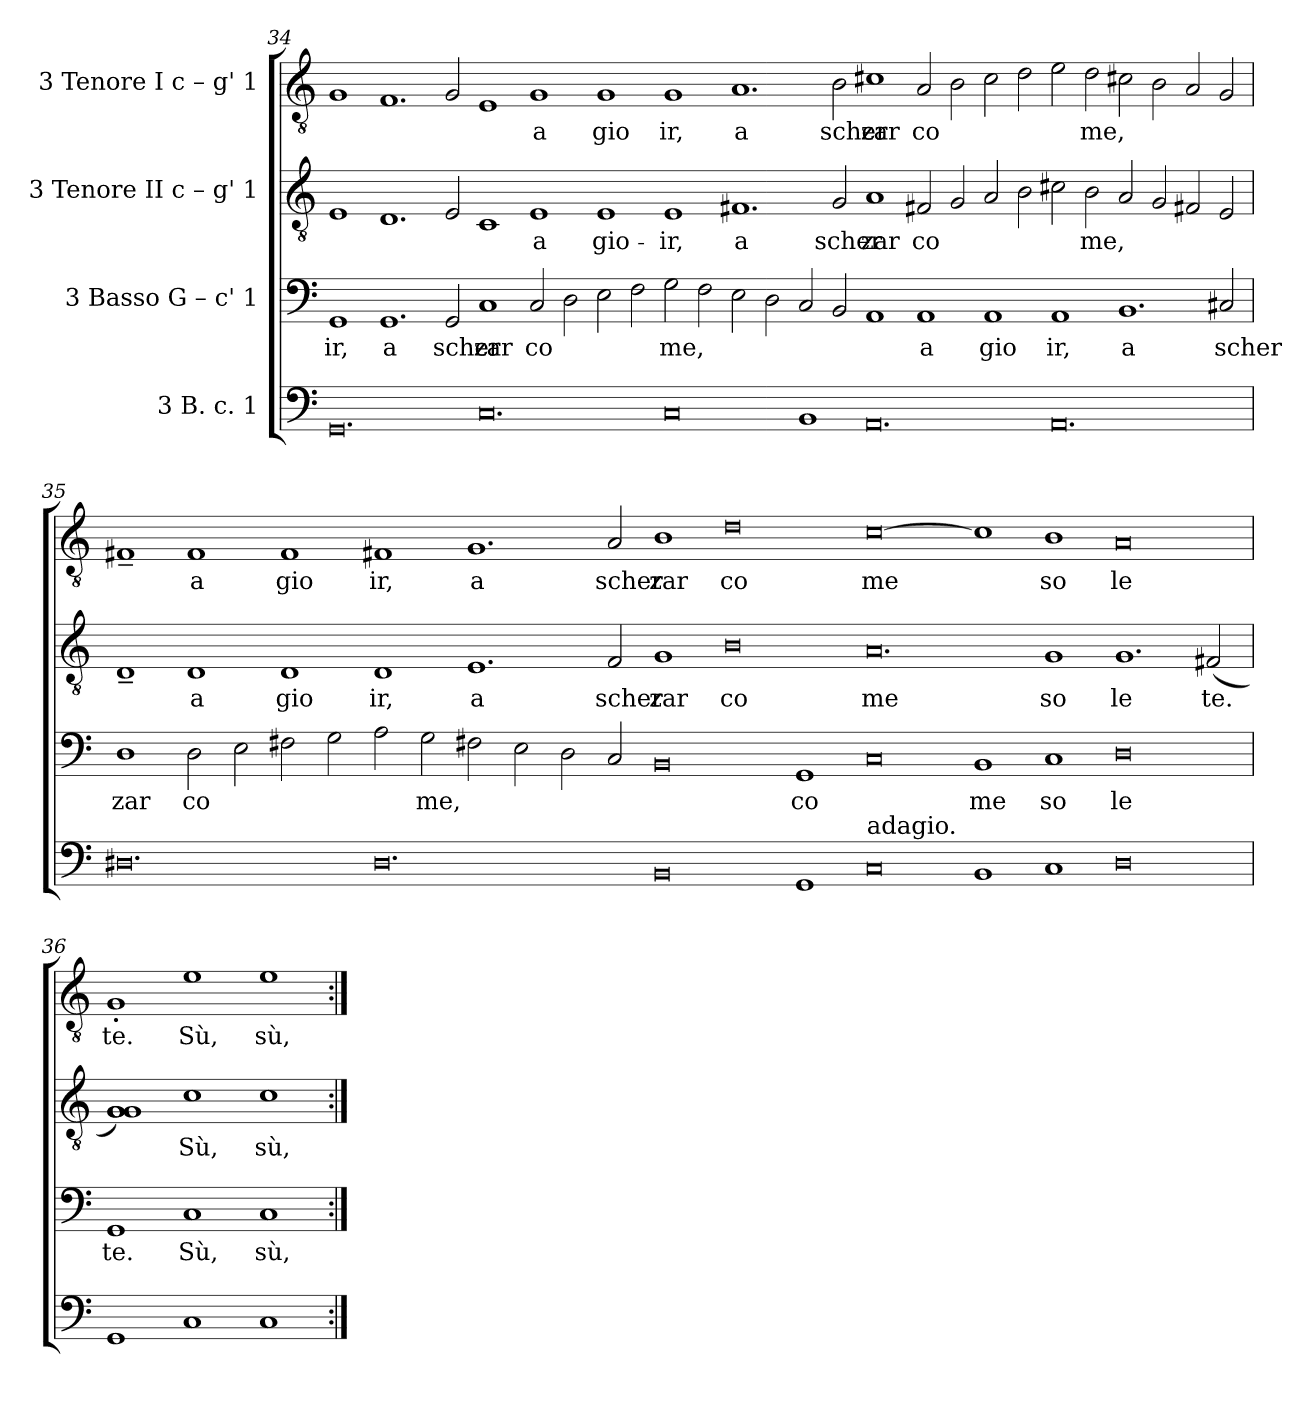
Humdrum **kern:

**kern	**kern	**text	**kern	**text	**kern	**text
*part4	*part3	*part3	*part2	*part2	*part1	*part1
*staff4	*staff3	*staff3	*staff2	*staff2	*staff1	*staff1
*I"3  B. c.  1	*I"3  Basso  G – c'  1	*	*I"3  Tenore II  c – g'  1	*	*I"3  Tenore I  c – g'  1	*
!!LO:PB:g=z
*clefF4	*clefF4	*	*clefGv2	*	*clefGv2	*
*k[]	*k[]	*	*k[]	*	*k[]	*
*C:	*C:	*	*C:	*	*C:	*
=34	=34	=34	=34	=34	=34	=34
!	!	!LO:LY:b:rj	!	!LO:LY:b:rj	!	!LO:LY:b:rj
0.GG	1GG	-ir,	1E	.	1G	.
!	!	!LO:LY:b:rj	!	!LO:LY:b:rj	!	!LO:LY:b:rj
.	1.GG	a	1.D	.	1.F	.
!	!	!LO:LY:b:rj	!	!LO:LY:b:rj	!	!LO:LY:b:rj
.	2GG/	scher	2E/	.	2G/	.
!	!	!LO:LY:b:rj	!	!LO:LY:b:rj	!	!LO:LY:b:rj
0.C	1C	zar	1C	.	1E	.
!	!	!LO:LY:b:rj	!	!LO:LY:b:rj	!	!LO:LY:b:rj
.	2C/	co	1E	a	1G	a
!	!	!LO:LY:b:rj	!	!	!	!
.	2D\	.	.	.	.	.
!	!	!LO:LY:b:rj	!	!LO:LY:b:rj	!	!LO:LY:b:rj
.	2E\	.	1E	gio-	1G	gio
!	!	!LO:LY:b:rj	!	!	!	!
.	2F\	.	.	.	.	.
!	!	!LO:LY:b:rj	!	!LO:LY:b:rj	!	!LO:LY:b:rj
0C	2G\	me,	1E	-ir,	1G	ir,
!	!	!LO:LY:b:rj	!	!	!	!
.	2F\	.	.	.	.	.
!	!	!LO:LY:b:rj	!	!LO:LY:b:rj	!	!LO:LY:b:rj
.	2E\	.	1.F#X	a	1.A	a
!	!	!LO:LY:b:rj	!	!	!	!
.	2D\	.	.	.	.	.
!	!	!LO:LY:b:rj	!	!	!	!
1BB	2C/	.	.	.	.	.
!	!	!LO:LY:b:rj	!	!LO:LY:b:rj	!	!LO:LY:b:rj
.	2BB/	.	2G/	scher-	2B\	scher
!	!	!LO:LY:b:rj	!	!LO:LY:b:rj	!	!LO:LY:b:rj
0.AA	1AA	.	1A	-zar	1c#X	zar
!	!	!LO:LY:b:rj	!	!LO:LY:b:rj	!	!LO:LY:b:rj
.	1AA	a	2F#X/	co-	2A/	co
!	!	!	!	!LO:LY:b:rj	!	!LO:LY:b:rj
.	.	.	2G/	--	2B\	.
!	!	!LO:LY:b:rj	!	!LO:LY:b:rj	!	!LO:LY:b:rj
.	1AA	gio	2A/	--	2c#\	.
!	!	!	!	!LO:LY:b:rj	!	!LO:LY:b:rj
.	.	.	2B\	--	2d\	.
!	!	!LO:LY:b:rj	!	!LO:LY:b:rj	!	!LO:LY:b:rj
0.AA	1AA	ir,	2c#X\	--	2e\	.
!	!	!	!	!LO:LY:b:rj	!	!LO:LY:b:rj
.	.	.	2B\	-me,	2d\	me,
!	!	!LO:LY:b:rj	!	!LO:LY:b:rj	!	!LO:LY:b:rj
.	1.BB	a	2A/	.	2c#X\	.
!	!	!	!	!LO:LY:b:rj	!	!LO:LY:b:rj
.	.	.	2G/	.	2B\	.
!	!	!	!	!LO:LY:b:rj	!	!LO:LY:b:rj
.	.	.	2F#X/	.	2A/	.
!	!	!LO:LY:b:rj	!	!LO:LY:b:rj	!	!LO:LY:b:rj
.	2C#/	scher	2E/	.	2G/	.
!!LO:LB:g=z
=35	=35	=35	=35	=35	=35	=35
!	!	!LO:LY:b:rj	!	!LO:LY:b:rj	!	!LO:LY:b:rj
0.D#	1D	zar	1D~<	.	1F#X~<	.
!	!	!LO:LY:b:rj	!	!LO:LY:b:rj	!	!LO:LY:b:rj
.	2D\	co	1D	a	1F#	a
!	!	!LO:LY:b:rj	!	!	!	!
.	2E\	.	.	.	.	.
!	!	!LO:LY:b:rj	!	!LO:LY:b:rj	!	!LO:LY:b:rj
.	2F#X\	.	1D	gio	1F#	gio
!	!	!LO:LY:b:rj	!	!	!	!
.	2G\	.	.	.	.	.
!	!	!LO:LY:b:rj	!	!LO:LY:b:rj	!	!LO:LY:b:rj
0.D#	2A\	.	1D	ir,	1F#X	ir,
!	!	!LO:LY:b:rj	!	!	!	!
.	2G\	me,	.	.	.	.
!	!	!LO:LY:b:rj	!	!LO:LY:b:rj	!	!LO:LY:b:rj
.	2F#X\	.	1.E	a	1.G	a
!	!	!LO:LY:b:rj	!	!	!	!
.	2E\	.	.	.	.	.
!	!	!LO:LY:b:rj	!	!	!	!
.	2D\	.	.	.	.	.
!	!	!LO:LY:b:rj	!	!LO:LY:b:rj	!	!LO:LY:b:rj
.	2C/	.	2F/	scher	2A/	scher
!	!	!LO:LY:b:rj	!	!LO:LY:b:rj	!	!LO:LY:b:rj
0BB	0BB	.	1G	zar	1B	zar
!	!	!	!	!LO:LY:b:rj	!	!LO:LY:b:rj
.	.	.	0B	co	0d	co
!	!	!LO:LY:b:rj	!	!	!	!
1GG	1GG	co	.	.	.	.
!LO:TX:a:t=adagio.	!	!	!	!	!	!
!	!	!LO:LY:b:rj	!	!LO:LY:b:rj	!	!LO:LY:b:rj
0C	0C	.	0.A	me	[>0c	me
!	!	!LO:LY:b:rj	!	!	!	!LO:LY:b:rj
1BB	1BB	me	.	.	1c]	.
!	!	!LO:LY:b:rj	!	!LO:LY:b:rj	!	!LO:LY:b:rj
1C	1C	so	1G	so	1B	so
!	!	!LO:LY:b:rj	!	!LO:LY:b:rj	!	!LO:LY:b:rj
0D#	0D	le	1.G	le	0A	le
!	!	!	!	!LO:LY:b:rj	!	!
.	.	.	(<2F#X/	te.	.	.
=36	=36	=36	=36	=36	=36	=36
!	!	!LO:LY:b:rj	!	!LO:LY:b:rj	!	!LO:LY:b:rj
1GG	1GG	te.	1G 1G 1G)	.	1G'>	te.
!	!	!LO:LY:b:rj	!	!LO:LY:b:rj	!	!LO:LY:b:rj
1C	1C	Sù,	1c	Sù,	1e	Sù,
!	!	!LO:LY:b:rj	!	!LO:LY:b:rj	!	!LO:LY:b:rj
1C	1C	sù,	1c	sù,	1e	sù,
=:|!	=:|!	=:|!	=:|!	=:|!	=:|!	=:|!
*-	*-	*-	*-	*-	*-	*-
